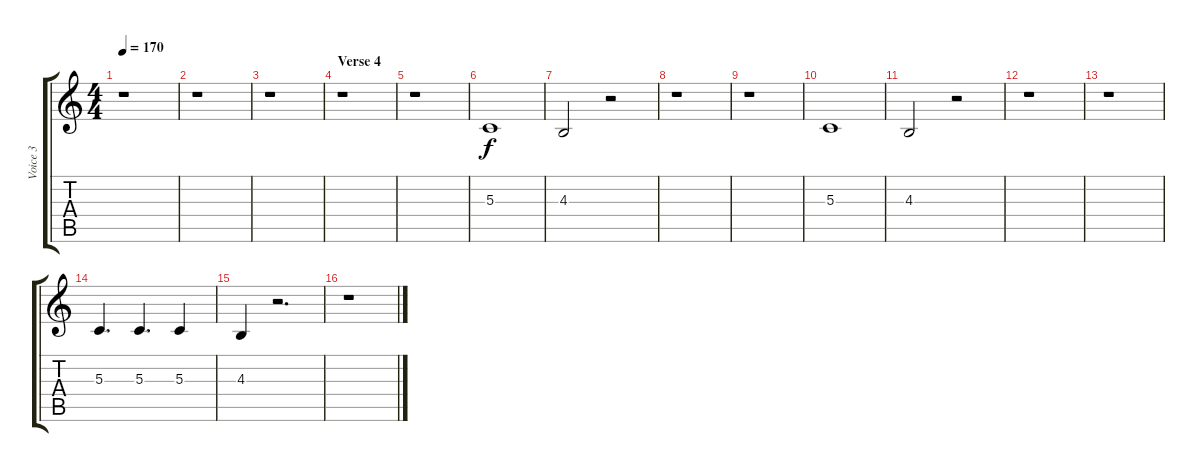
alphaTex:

\track ("Voice 3" "Voice 3") {instrument oboe}
\staff {score tabs}
\tuning (E4 B3 G3 D3 A2 E2) {hide}
\ts (4 4)
\tempo 170
\clef g2
\ks c
r.1{dy f} |
r.1 |
r.1 |
\section ("" "Verse 4")
r.1 |
r.1 |
5.3.1 |
4.3.2 r.2 |
r.1 |
r.1 |
5.3.1 |
4.3.2 r.2 |
r.1 |
r.1 |
5.3.4{d} 5.3.4{d} 5.3.4 |
4.3.4 r.2{d} |
r.1
